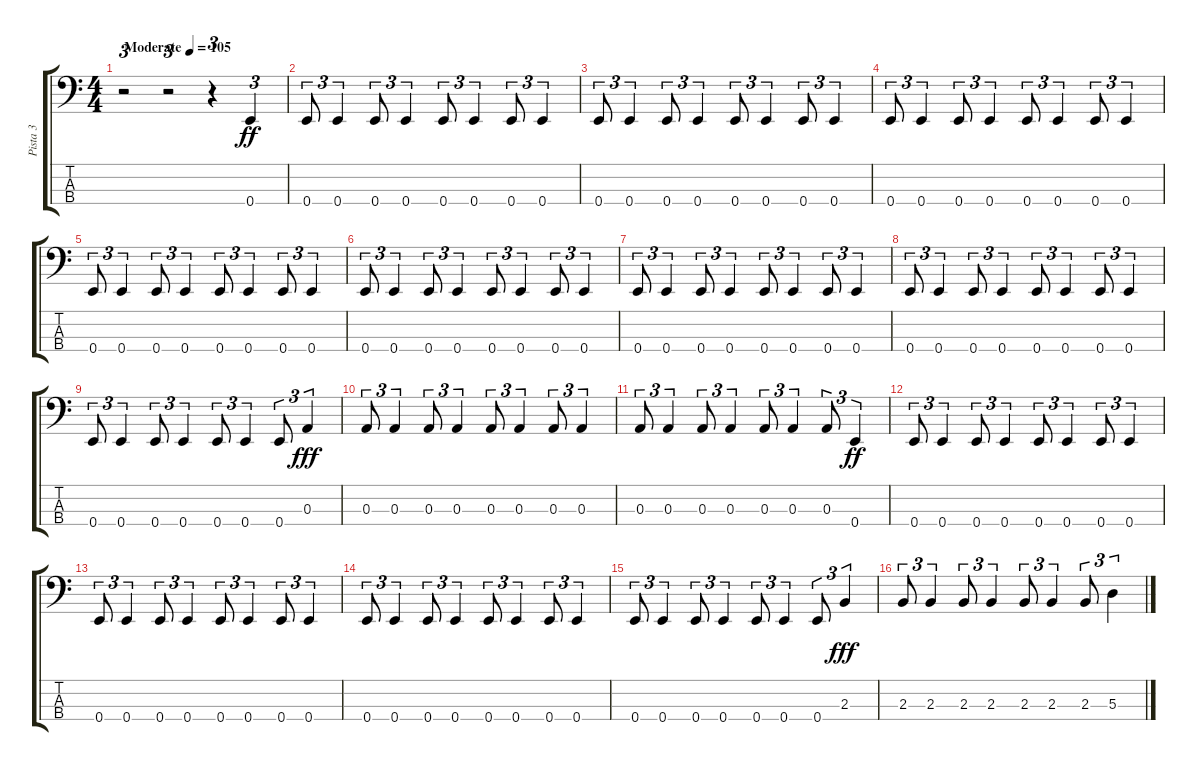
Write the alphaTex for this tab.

\track ("Pista 3" "Pista 3") {instrument electricbasspick}
\staff {score tabs}
\tuning (G2 D2 A1 E1) {hide}
\ts (4 4)
\tempo (105 "Moderate")
\clef f4
\ks c
r.2{tu (3 2) dy ff instrument electricbasspick} r.2{tu (3 2)} r.4{tu (3 2)} 0.4.4{tu (3 2)} |
0.4.8{tu (3 2)} 0.4.4{tu (3 2)} 0.4.8{tu (3 2)} 0.4.4{tu (3 2)} 0.4.8{tu (3 2)} 0.4.4{tu (3 2)} 0.4.8{tu (3 2)} 0.4.4{tu (3 2)} |
0.4.8{tu (3 2)} 0.4.4{tu (3 2)} 0.4.8{tu (3 2)} 0.4.4{tu (3 2)} 0.4.8{tu (3 2)} 0.4.4{tu (3 2)} 0.4.8{tu (3 2)} 0.4.4{tu (3 2)} |
0.4.8{tu (3 2)} 0.4.4{tu (3 2)} 0.4.8{tu (3 2)} 0.4.4{tu (3 2)} 0.4.8{tu (3 2)} 0.4.4{tu (3 2)} 0.4.8{tu (3 2)} 0.4.4{tu (3 2)} |
0.4.8{tu (3 2)} 0.4.4{tu (3 2)} 0.4.8{tu (3 2)} 0.4.4{tu (3 2)} 0.4.8{tu (3 2)} 0.4.4{tu (3 2)} 0.4.8{tu (3 2)} 0.4.4{tu (3 2)} |
0.4.8{tu (3 2)} 0.4.4{tu (3 2)} 0.4.8{tu (3 2)} 0.4.4{tu (3 2)} 0.4.8{tu (3 2)} 0.4.4{tu (3 2)} 0.4.8{tu (3 2)} 0.4.4{tu (3 2)} |
0.4.8{tu (3 2)} 0.4.4{tu (3 2)} 0.4.8{tu (3 2)} 0.4.4{tu (3 2)} 0.4.8{tu (3 2)} 0.4.4{tu (3 2)} 0.4.8{tu (3 2)} 0.4.4{tu (3 2)} |
0.4.8{tu (3 2)} 0.4.4{tu (3 2)} 0.4.8{tu (3 2)} 0.4.4{tu (3 2)} 0.4.8{tu (3 2)} 0.4.4{tu (3 2)} 0.4.8{tu (3 2)} 0.4.4{tu (3 2)} |
0.4.8{tu (3 2)} 0.4.4{tu (3 2)} 0.4.8{tu (3 2)} 0.4.4{tu (3 2)} 0.4.8{tu (3 2)} 0.4.4{tu (3 2)} 0.4.8{tu (3 2)} 0.3.4{tu (3 2) dy fff} |
0.3.8{tu (3 2)} 0.3.4{tu (3 2)} 0.3.8{tu (3 2)} 0.3.4{tu (3 2)} 0.3.8{tu (3 2)} 0.3.4{tu (3 2)} 0.3.8{tu (3 2)} 0.3.4{tu (3 2)} |
0.3.8{tu (3 2)} 0.3.4{tu (3 2)} 0.3.8{tu (3 2)} 0.3.4{tu (3 2)} 0.3.8{tu (3 2)} 0.3.4{tu (3 2)} 0.3.8{tu (3 2)} 0.4.4{tu (3 2) dy ff} |
0.4.8{tu (3 2)} 0.4.4{tu (3 2)} 0.4.8{tu (3 2)} 0.4.4{tu (3 2)} 0.4.8{tu (3 2)} 0.4.4{tu (3 2)} 0.4.8{tu (3 2)} 0.4.4{tu (3 2)} |
0.4.8{tu (3 2)} 0.4.4{tu (3 2)} 0.4.8{tu (3 2)} 0.4.4{tu (3 2)} 0.4.8{tu (3 2)} 0.4.4{tu (3 2)} 0.4.8{tu (3 2)} 0.4.4{tu (3 2)} |
0.4.8{tu (3 2)} 0.4.4{tu (3 2)} 0.4.8{tu (3 2)} 0.4.4{tu (3 2)} 0.4.8{tu (3 2)} 0.4.4{tu (3 2)} 0.4.8{tu (3 2)} 0.4.4{tu (3 2)} |
0.4.8{tu (3 2)} 0.4.4{tu (3 2)} 0.4.8{tu (3 2)} 0.4.4{tu (3 2)} 0.4.8{tu (3 2)} 0.4.4{tu (3 2)} 0.4.8{tu (3 2)} 2.3.4{tu (3 2) dy fff} |
2.3.8{tu (3 2)} 2.3.4{tu (3 2)} 2.3.8{tu (3 2)} 2.3.4{tu (3 2)} 2.3.8{tu (3 2)} 2.3.4{tu (3 2)} 2.3.8{tu (3 2)} 5.3.4{tu (3 2)}
